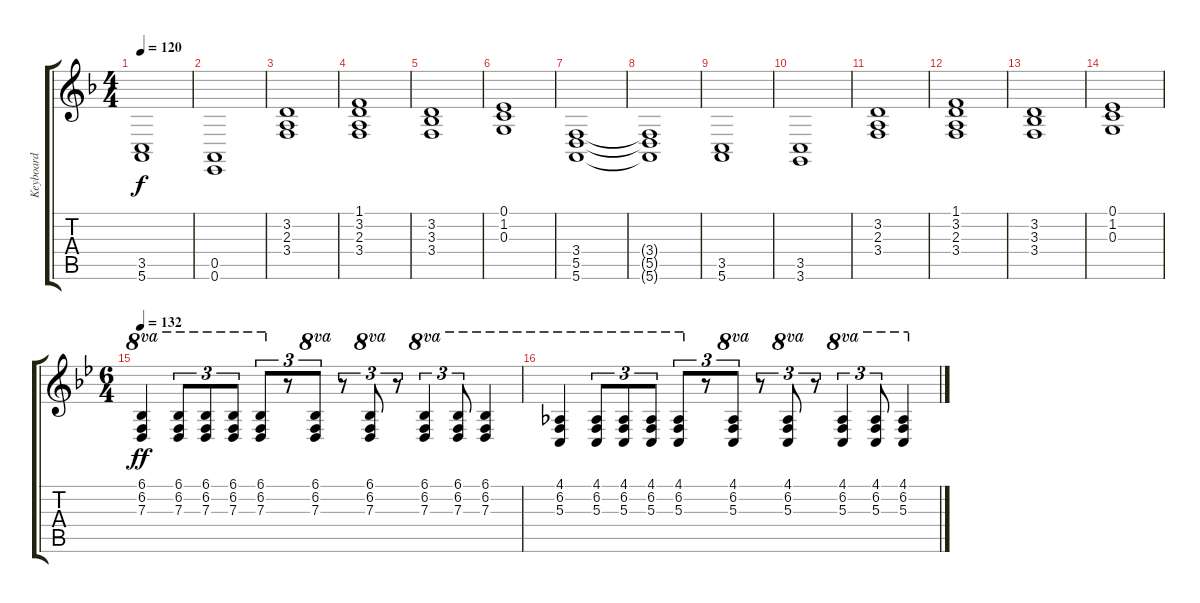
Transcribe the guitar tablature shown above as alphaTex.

\track ("Keyboard" "Keyboard") {instrument stringensemble1}
\staff {score tabs}
\tuning (E4 B3 G3 D3 A2 E2) {hide}
\ts (4 4)
\tempo 120
\clef g2
\ks f
(3.5 5.6).1{dy f} |
(0.5 0.6).1 |
(3.2 2.3 3.4).1 |
(1.1 3.2 2.3 3.4).1 |
(3.2 3.3 3.4).1 |
(0.1 1.2 0.3).1 |
(3.4 5.5 5.6).1 |
(3.4{t} 5.5{t} 5.6{t}).1 |
(3.5 5.6).1 |
(3.5 3.6).1 |
(3.2 2.3 3.4).1 |
(1.1 3.2 2.3 3.4).1 |
(3.2 3.3 3.4).1 |
(0.1 1.2 0.3).1 |
\ts (6 4)
\tempo 132
\ks bb
(6.1 6.2 7.3).4{ot 8va dy ff} (6.1 6.2 7.3).8{tu (3 2) ot 8va} (6.1 6.2 7.3).8{tu (3 2) ot 8va} (6.1 6.2 7.3).8{tu (3 2) ot 8va} (6.1 6.2 7.3).8{tu (3 2) ot 8va} r.8{tu (3 2)} (6.1 6.2 7.3).8{tu (3 2) ot 8va} r.8{tu (3 2)} (6.1 6.2 7.3).8{tu (3 2) ot 8va} r.8{tu (3 2)} (6.1 6.2 7.3).4{tu (3 2) ot 8va} (6.1 6.2 7.3).8{tu (3 2) ot 8va} (6.1 6.2 7.3).4{ot 8va} |
(4.1 6.2 5.3).4{ot 8va} (4.1 6.2 5.3).8{tu (3 2) ot 8va} (4.1 6.2 5.3).8{tu (3 2) ot 8va} (4.1 6.2 5.3).8{tu (3 2) ot 8va} (4.1 6.2 5.3).8{tu (3 2) ot 8va} r.8{tu (3 2)} (4.1 6.2 5.3).8{tu (3 2) ot 8va} r.8{tu (3 2)} (4.1 6.2 5.3).8{tu (3 2) ot 8va} r.8{tu (3 2)} (4.1 6.2 5.3).4{tu (3 2) ot 8va} (4.1 6.2 5.3).8{tu (3 2) ot 8va} (4.1 6.2 5.3).4{ot 8va}
